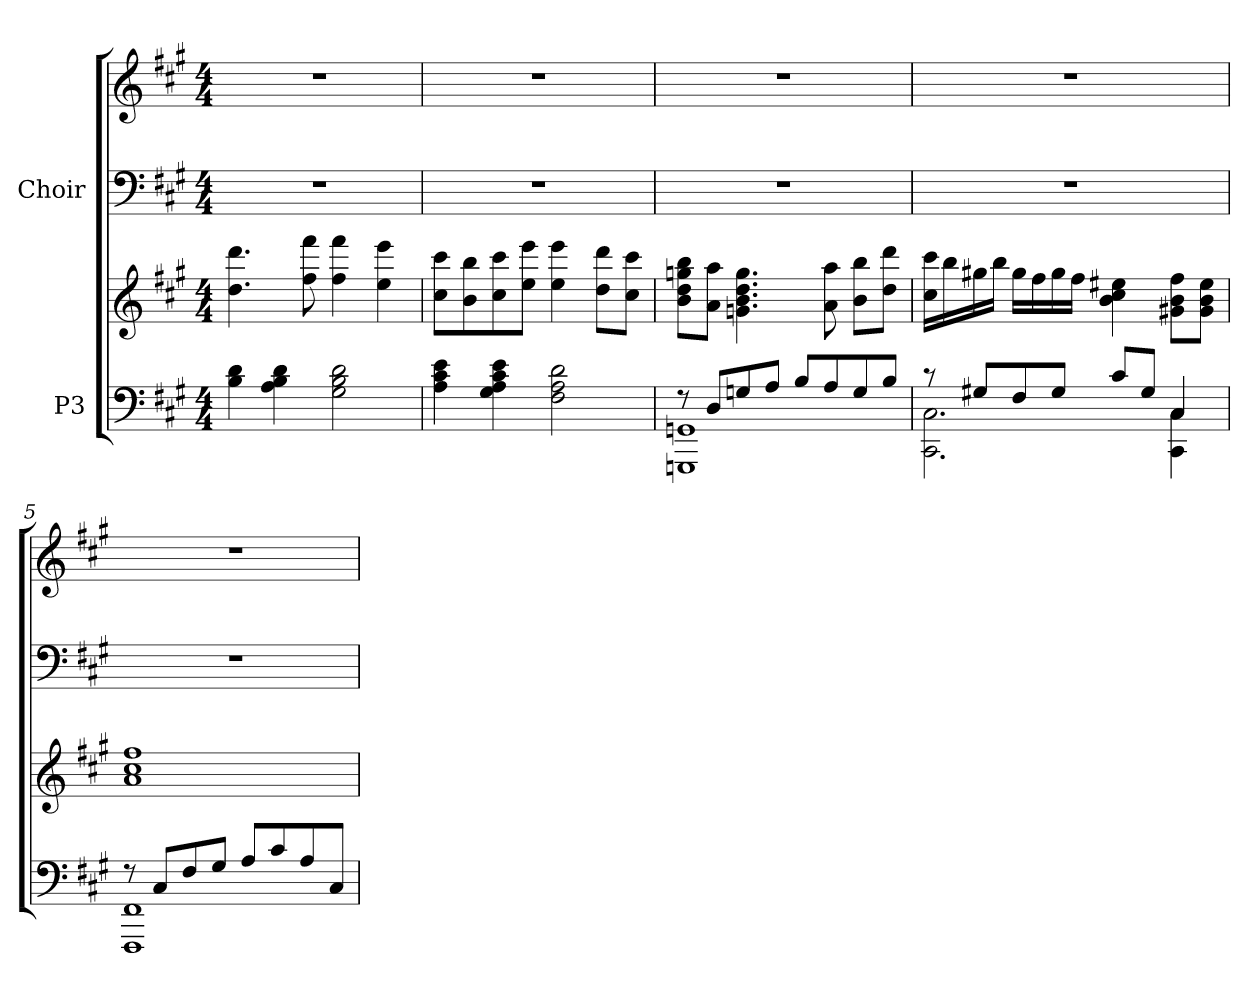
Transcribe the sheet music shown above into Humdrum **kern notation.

**kern	**kern	**kern	**kern
*part2	*part2	*part1	*part1
*staff4	*staff3	*staff2	*staff1
*I"P3	*	*I"Choir	*
!!LO:PB:g=z
*clefF4	*clefG2	*clefF4	*clefG2
*k[f#c#g#]	*k[f#c#g#]	*k[f#c#g#]	*k[f#c#g#]
*A:	*A:	*A:	*A:
*M4/4	*M4/4	*M4/4	*M4/4
*MM90	*MM90	*MM90	*MM90
=1	=1	=1	=1
4Bi\ 4di	4.ddi\ 4.dddi	1r	1r
4Ai\ 4Bi 4di	.	.	.
.	8ff#i\ 8fff#i	.	.
2G#i\ 2Bi 2di	4ff#i\ 4fff#i	.	.
.	4eei\ 4eeei	.	.
=2	=2	=2	=2
4Ai\ 4c#i 4ei	8cc#i\ 8ccc#iL	1r	1r
.	8bi\ 8bbi	.	.
4G#i\ 4Ai 4c#i 4ei	8cc#i\ 8ccc#i	.	.
.	8eei\ 8eeeiJ	.	.
2F#i\ 2Ai 2di	4eei\ 4eeei	.	.
.	8ddi\ 8dddiL	.	.
.	8cc#i\ 8ccc#iJ	.	.
=3	=3	=3	=3
*^	*	*	*
8r	1GGGni 1GGni	8bi\ 8ddi 8ggni 8bbiL	1r	1r
8Di/L	.	8ai\ 8aaiJ	.	.
8Gni/	.	4.gni\ 4.bi 4.ddi 4.ggi	.	.
8Ai/J	.	.	.	.
8Bi/L	.	.	.	.
8Ai/	.	8ai\ 8aai	.	.
8Gi/	.	8bi\ 8bbiL	.	.
8Bi/J	.	8ddi\ 8dddiJ	.	.
=4	=4	=4	=4	=4
8r	2.CC#i\ 2.C#i	16cc#i\ 16ccc#iLL	1r	1r
.	.	16bbi\	.	.
8G#Xi/L	.	16gg#Xi\	.	.
.	.	16bbi\JJ	.	.
8F#i/	.	16gg#i\LL	.	.
.	.	16ff#i\	.	.
8G#i/J	.	16gg#i\	.	.
.	.	16ff#i\JJ	.	.
8c#i/L	.	4bi\ 4cc#i 4ee#Xi	.	.
8G#i/J	.	.	.	.
4C#i/	4CC#i\ 4C#i	8g#Xi\ 8bi 8ff#iL	.	.
.	.	8g#i\ 8bi 8ee#iJ	.	.
!!LO:LB:g=z
=5	=5	=5	=5	=5
8r	1FFF#i 1FF#i	1ai 1cc#i 1ff#i	1r	1r
8C#i/L	.	.	.	.
8F#i/	.	.	.	.
8G#i/J	.	.	.	.
8Ai/L	.	.	.	.
8c#i/	.	.	.	.
8Ai/	.	.	.	.
8C#i/J	.	.	.	.
*v	*v	*	*	*
=	=	=	=
*-	*-	*-	*-
